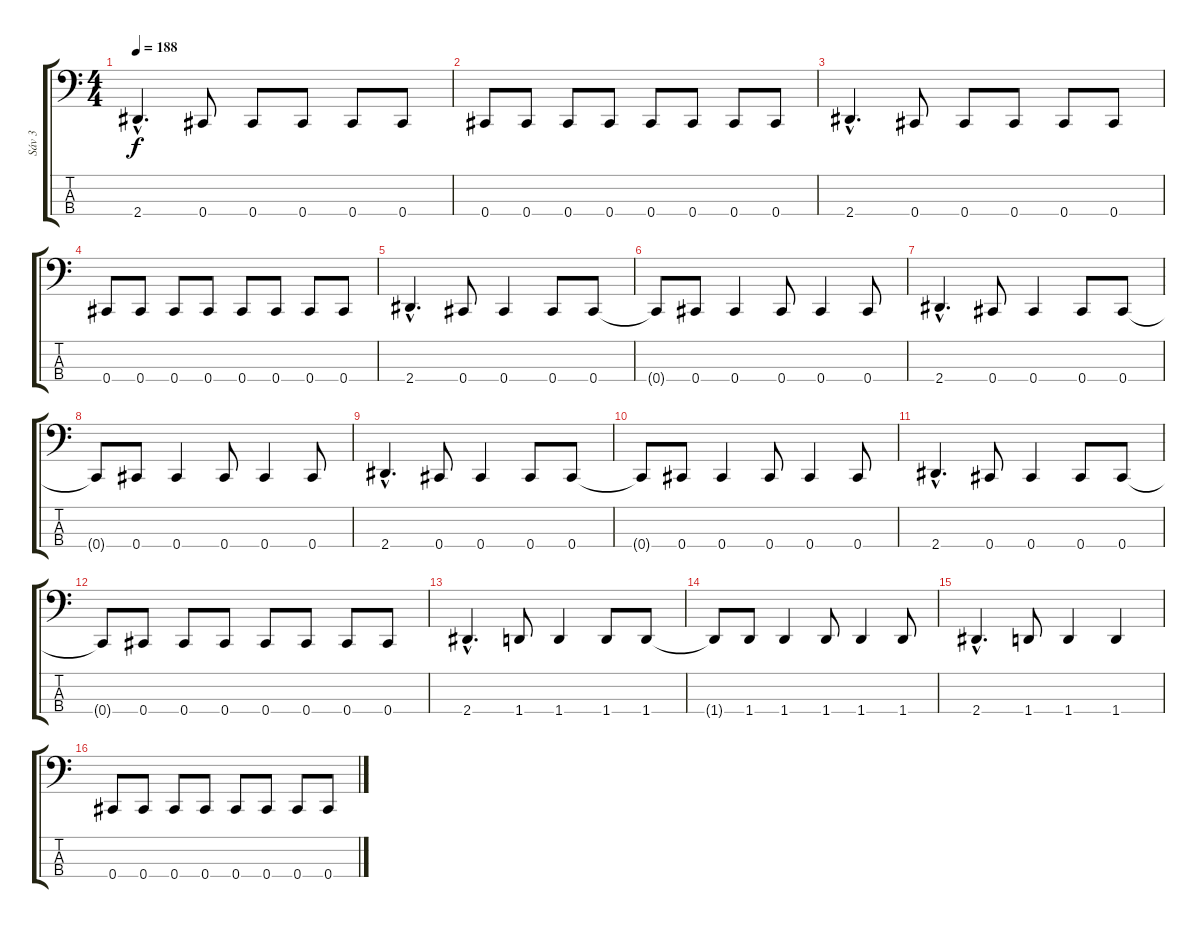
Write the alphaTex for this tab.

\track ("Sáv 3" "Sáv 3") {instrument electricbasspick}
\staff {score tabs}
\tuning (Gb2 Db2 Ab1 Db1) {hide}
\ts (4 4)
\tempo 188
\clef f4
\ks c
2.4{hac}.4{d dy f} 0.4.8 0.4.8 0.4.8 0.4.8 0.4.8 |
0.4.8 0.4.8 0.4.8 0.4.8 0.4.8 0.4.8 0.4.8 0.4.8 |
2.4{hac}.4{d} 0.4.8 0.4.8 0.4.8 0.4.8 0.4.8 |
0.4.8 0.4.8 0.4.8 0.4.8 0.4.8 0.4.8 0.4.8 0.4.8 |
2.4{hac}.4{d} 0.4.8 0.4.4 0.4.8 0.4.8 |
0.4{t}.8 0.4.8 0.4.4 0.4.8 0.4.4 0.4.8 |
2.4{hac}.4{d} 0.4.8 0.4.4 0.4.8 0.4.8 |
0.4{t}.8 0.4.8 0.4.4 0.4.8 0.4.4 0.4.8 |
2.4{hac}.4{d} 0.4.8 0.4.4 0.4.8 0.4.8 |
0.4{t}.8 0.4.8 0.4.4 0.4.8 0.4.4 0.4.8 |
2.4{hac}.4{d} 0.4.8 0.4.4 0.4.8 0.4.8 |
0.4{t}.8 0.4.8 0.4.8 0.4.8 0.4.8 0.4.8 0.4.8 0.4.8 |
2.4{hac}.4{d} 1.4.8 1.4.4 1.4.8 1.4.8 |
1.4{t}.8 1.4.8 1.4.4 1.4.8 1.4.4 1.4.8 |
2.4{hac}.4{d} 1.4.8 1.4.4 1.4.4 |
0.4.8 0.4.8 0.4.8 0.4.8 0.4.8 0.4.8 0.4.8 0.4.8
